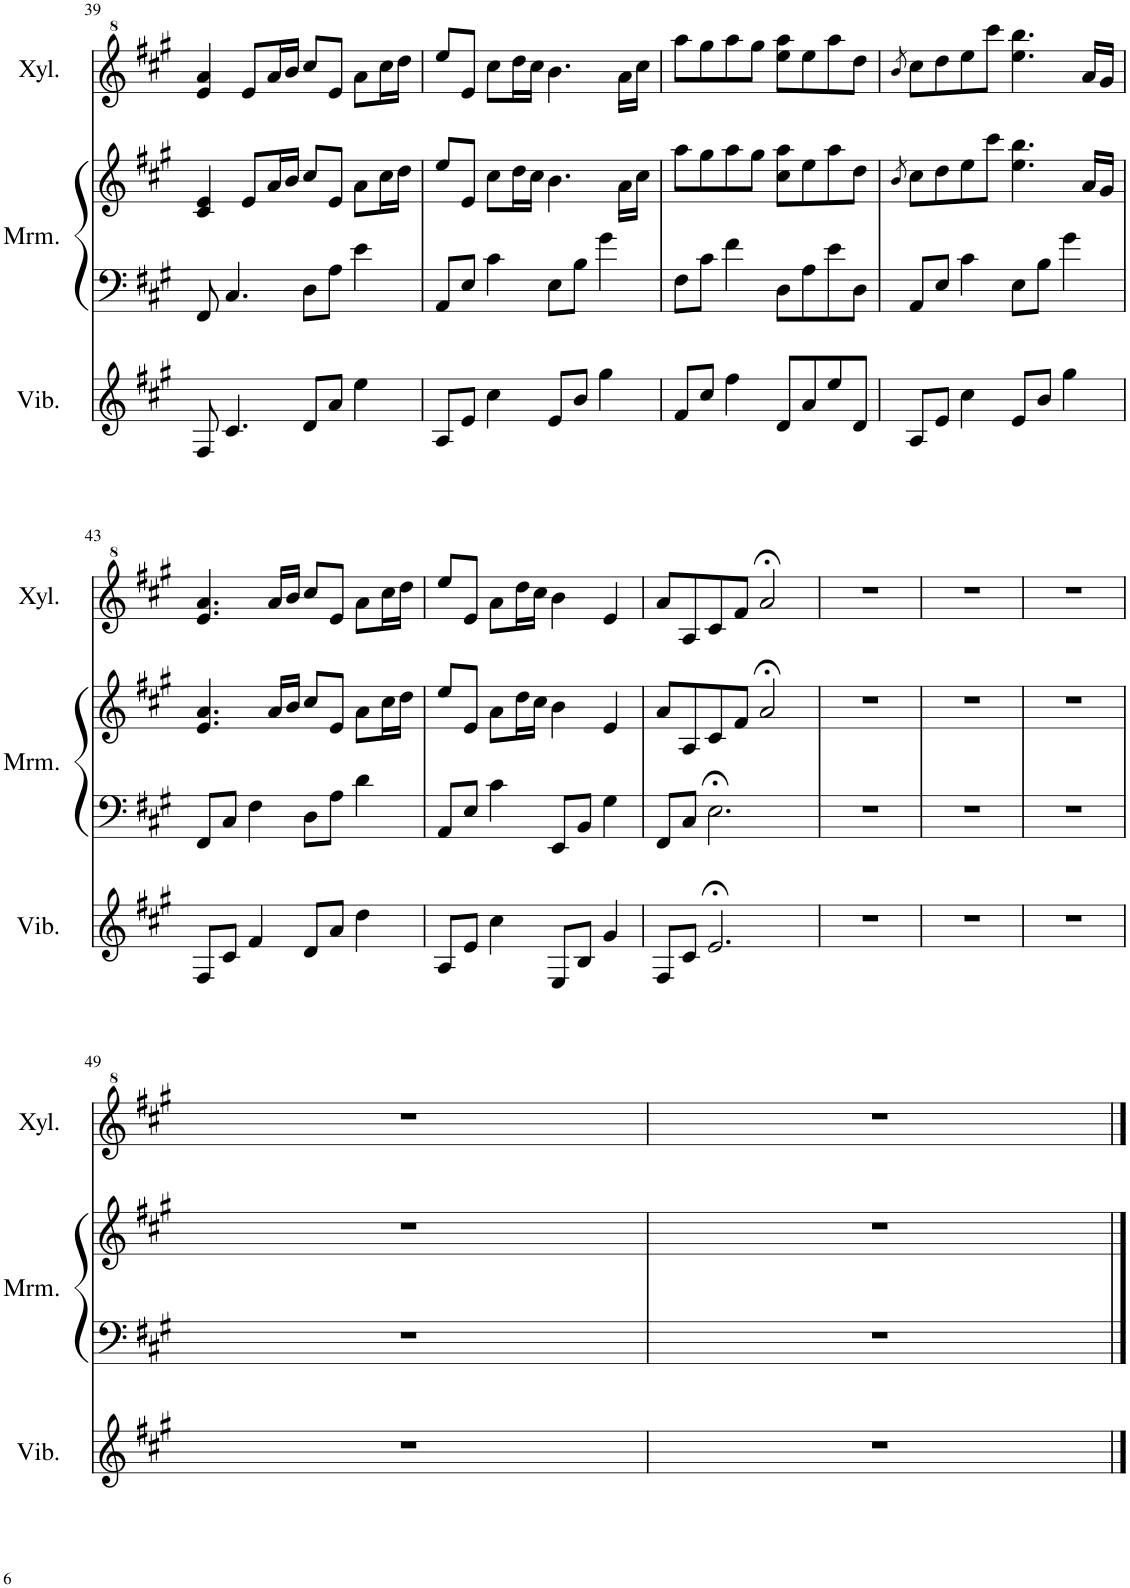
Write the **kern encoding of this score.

**kern	**kern	**kern	**kern
*part3	*part2	*part2	*part1
*staff4	*staff3	*staff2	*staff1
*I"Vibraphone	*I"Marimba	*	*I"Xylophone
*I'Vib.	*I'Mrm.	*	*I'Xyl.
!!LO:PB:g=z
*clefG2	*clefF4	*clefG2	*clefG^2
*k[f#c#g#]	*k[f#c#g#]	*k[f#c#g#]	*k[f#c#g#]
*M4/4	*M4/4	*M4/4	*M4/4
=39	=39	=39	=39
8F#/	8FF#/	4c#/ 4e/	4ee/ 4aa/
4.c#/	4.C#/	.	.
.	.	8e/L	8ee/L
.	.	16a/L	16aa/L
.	.	16b/JJ	16bb/JJ
8d/L	8D\L	8cc#/L	8ccc#/L
8a/J	8A\J	8e/J	8ee/J
4ee\	4e\	8a\L	8aa\L
.	.	16cc#\L	16ccc#\L
.	.	16dd\JJ	16ddd\JJ
=40	=40	=40	=40
8A/L	8AA/L	8ee/L	8eee/L
8e/J	8E/J	8e/J	8ee/J
4cc#\	4c#\	8cc#\L	8ccc#\L
.	.	16dd\L	16ddd\L
.	.	16cc#\JJ	16ccc#\JJ
8e/L	8E\L	4.b\	4.bb\
8b/J	8B\J	.	.
4gg#\	4g#\	.	.
.	.	16a\LL	16aa\LL
.	.	16cc#\JJ	16ccc#\JJ
=41	=41	=41	=41
8f#/L	8F#\L	8aa\L	8aaa\L
8cc#/J	8c#\J	8gg#\	8ggg#\
4ff#\	4f#\	8aa\	8aaa\
.	.	8gg#\J	8ggg#\J
8d/L	8D\L	8cc#\ 8aa\L	8eee\ 8aaa\L
8a/	8A\	8ee\	8eee\
8ee/	8e\	8aa\	8aaa\
8d/J	8D\J	8dd\J	8ddd\J
=42	=42	=42	=42
.	.	8qb/	8qbb/
8A/L	8AA/L	8cc#\L	8ccc#\L
8e/J	8E/J	8dd\	8ddd\
4cc#\	4c#\	8ee\	8eee\
.	.	8ccc#\J	8cccc#\J
8e/L	8E\L	4.ee\ 4.bb\	4.eee\ 4.bbb\
8b/J	8B\J	.	.
4gg#\	4g#\	.	.
.	.	16a/LL	16aa/LL
.	.	16g#/JJ	16gg#/JJ
!!LO:LB:g=z
=43	=43	=43	=43
8F#/L	8FF#/L	4.e/ 4.a/	4.ee/ 4.aa/
8c#/J	8C#/J	.	.
4f#/	4F#\	.	.
.	.	16a/LL	16aa/LL
.	.	16b/JJ	16bb/JJ
8d/L	8D\L	8cc#/L	8ccc#/L
8a/J	8A\J	8e/J	8ee/J
4dd\	4d\	8a\L	8aa\L
.	.	16cc#\L	16ccc#\L
.	.	16dd\JJ	16ddd\JJ
=44	=44	=44	=44
8A/L	8AA/L	8ee/L	8eee/L
8e/J	8E/J	8e/J	8ee/J
4cc#\	4c#\	8a\L	8aa\L
.	.	16dd\L	16ddd\L
.	.	16cc#\JJ	16ccc#\JJ
8E/L	8EE/L	4b\	4bb\
8B/J	8BB/J	.	.
4g#/	4G#\	4e/	4ee/
=45	=45	=45	=45
8F#/L	8FF#/L	8a/L	8aa/L
8c#/J	8C#/J	8A/	8a/
2.e;</	2.E;<\	8c#/	8cc#/
.	.	8f#/J	8ff#/J
.	.	2a;</	2aa;</
=46	=46	=46	=46
1r	1r	1r	1r
=47	=47	=47	=47
1r	1r	1r	1r
=48	=48	=48	=48
1r	1r	1r	1r
!!LO:LB:g=z
=49	=49	=49	=49
1r	1r	1r	1r
=50	=50	=50	=50
1r	1r	1r	1r
==	==	==	==
*-	*-	*-	*-
